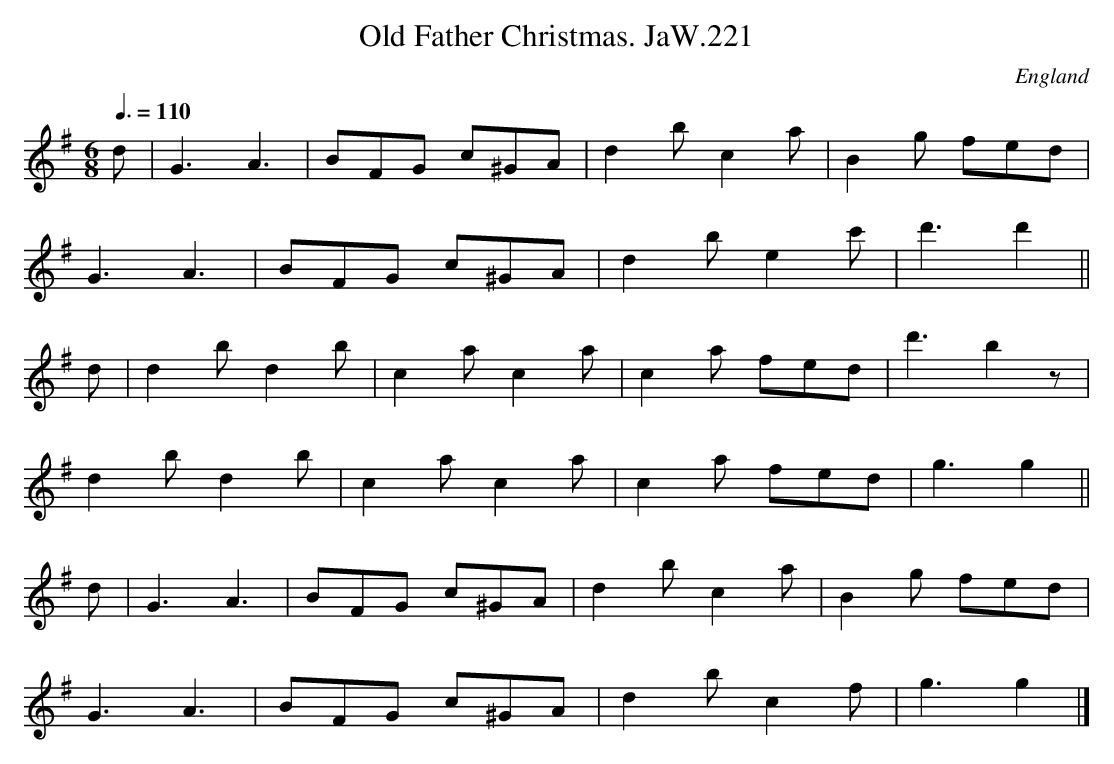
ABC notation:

X:1
T:Old Father Christmas. JaW.221
L:1/8
M:6/8
O:England
Q:3/8=110
K:G
d|G3 A3|BFG c^GA|d2b c2a|B2g fed|!
G3A3|BFG c^GA|d2b e2c'|d'3 d'2||!
d|d2b d2b|c2a c2a|c2a fed|d'3b2z|!
d2b d2b|c2a c2a|c2a fed|g3g2||!
d|G3 A3|BFG c^GA|d2b c2a|B2g fed|!
G3 A3|BFG c^GA|d2b c2f|g3g2|]
